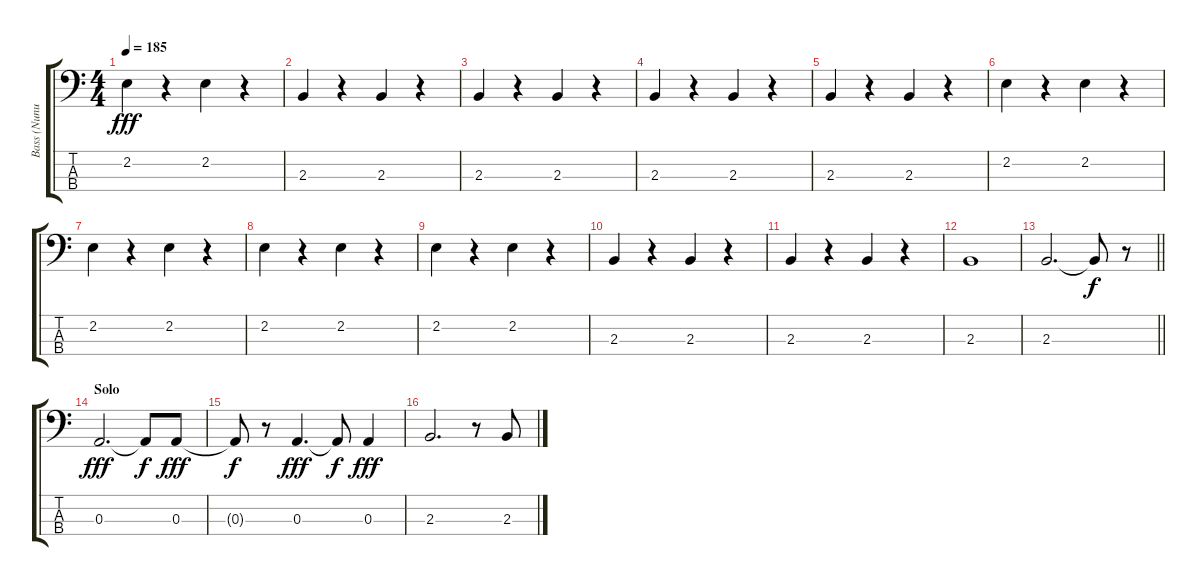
\track ("Bass (Nunu)" "Bass (Nunu") {instrument electricbassfinger}
\staff {score tabs}
\tuning (G2 D2 A1 E1) {hide}
\ts (4 4)
\tempo 185
\clef f4
\ks c
2.2.4{dy fff} r.4 2.2.4 r.4 |
2.3.4 r.4 2.3.4 r.4 |
2.3.4 r.4 2.3.4 r.4 |
2.3.4 r.4 2.3.4 r.4 |
2.3.4 r.4 2.3.4 r.4 |
2.2.4 r.4 2.2.4 r.4 |
2.2.4 r.4 2.2.4 r.4 |
2.2.4 r.4 2.2.4 r.4 |
2.2.4 r.4 2.2.4 r.4 |
2.3.4 r.4 2.3.4 r.4 |
2.3.4 r.4 2.3.4 r.4 |
2.3.1 |
\barLineRight lightlight
2.3.2{d} 2.3{t}.8{dy f} r.8 |
\section ("" "Solo")
0.3.2{d dy fff} 0.3{t}.8{dy f} 0.3.8{dy fff} |
0.3{t}.8{dy f} r.8 0.3.4{d dy fff} 0.3{t}.8{dy f} 0.3.4{dy fff} |
2.3.2{d} r.8 2.3.8
